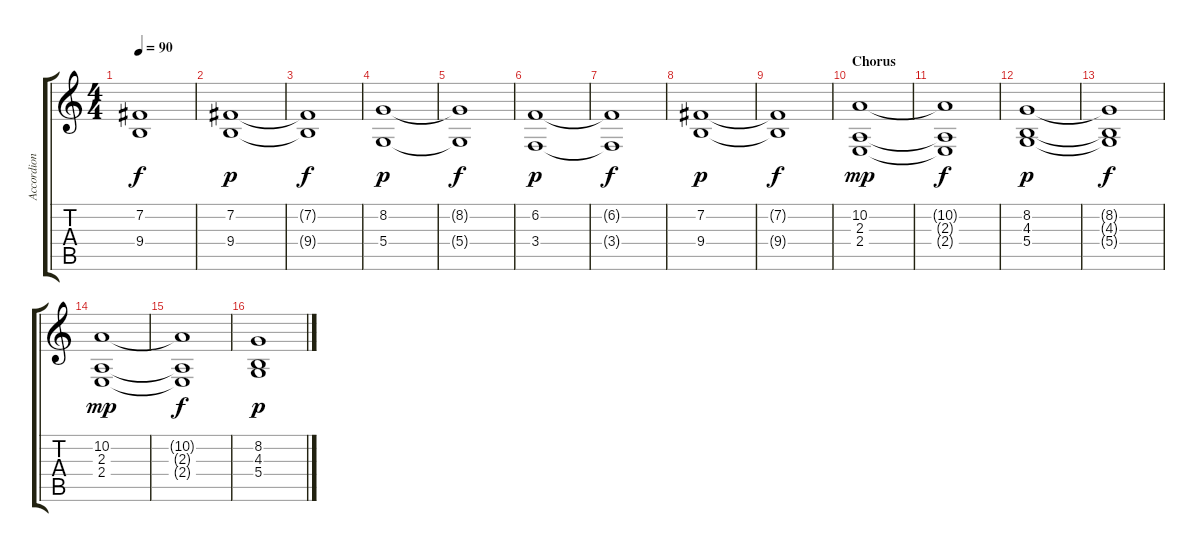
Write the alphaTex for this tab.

\track ("Accordion" "Accordion") {instrument accordion}
\staff {score tabs}
\tuning (E4 B3 G3 D3 A2 E2) {hide}
\ts (4 4)
\tempo 90
\clef g2
\ks c
(7.2{t} 9.4{t}).1{dy f} |
(7.2 9.4).1{dy p} |
(7.2{t} 9.4{t}).1{dy f} |
(8.2 5.4).1{dy p} |
(8.2{t} 5.4{t}).1{dy f} |
(6.2 3.4).1{dy p} |
(6.2{t} 3.4{t}).1{dy f} |
(7.2 9.4).1{dy p} |
(7.2{t} 9.4{t}).1{dy f} |
\section ("" "Chorus")
(10.2 2.3 2.4).1{dy mp} |
(10.2{t} 2.3{t} 2.4{t}).1{dy f} |
(8.2 4.3 5.4).1{dy p} |
(8.2{t} 4.3{t} 5.4{t}).1{dy f} |
(10.2 2.3 2.4).1{dy mp} |
(10.2{t} 2.3{t} 2.4{t}).1{dy f} |
(8.2 4.3 5.4).1{dy p}
